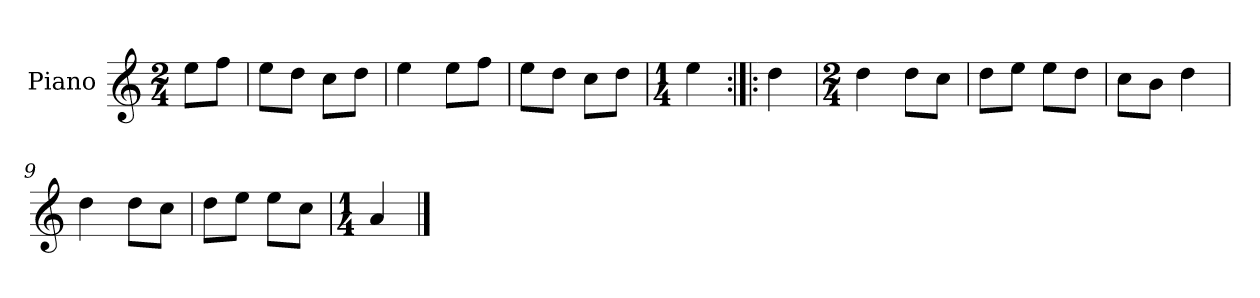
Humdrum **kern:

**kern
*part1
*staff1
*I"Piano
*I'Pno.
*clefG2
*k[]
*M2/4
=
8ee\L
8ff\J
=1
8ee\L
8dd\J
8cc\L
8dd\J
=2
4ee\
8ee\L
8ff\J
=3
8ee\L
8dd\J
8cc\L
8dd\J
=4
*M1/4
4ee\
=5:|!|:
4dd\
=6
*M2/4
4dd\
8dd\L
8cc\J
=7
8dd\L
8ee\J
8ee\L
8dd\J
=8
8cc\L
8b\J
4dd\
=9
4dd\
8dd\L
8cc\J
!!LO:LB:g=z
=10
8dd\L
8ee\J
8ee\L
8cc\J
=11
*M1/4
4a/
==
*-
